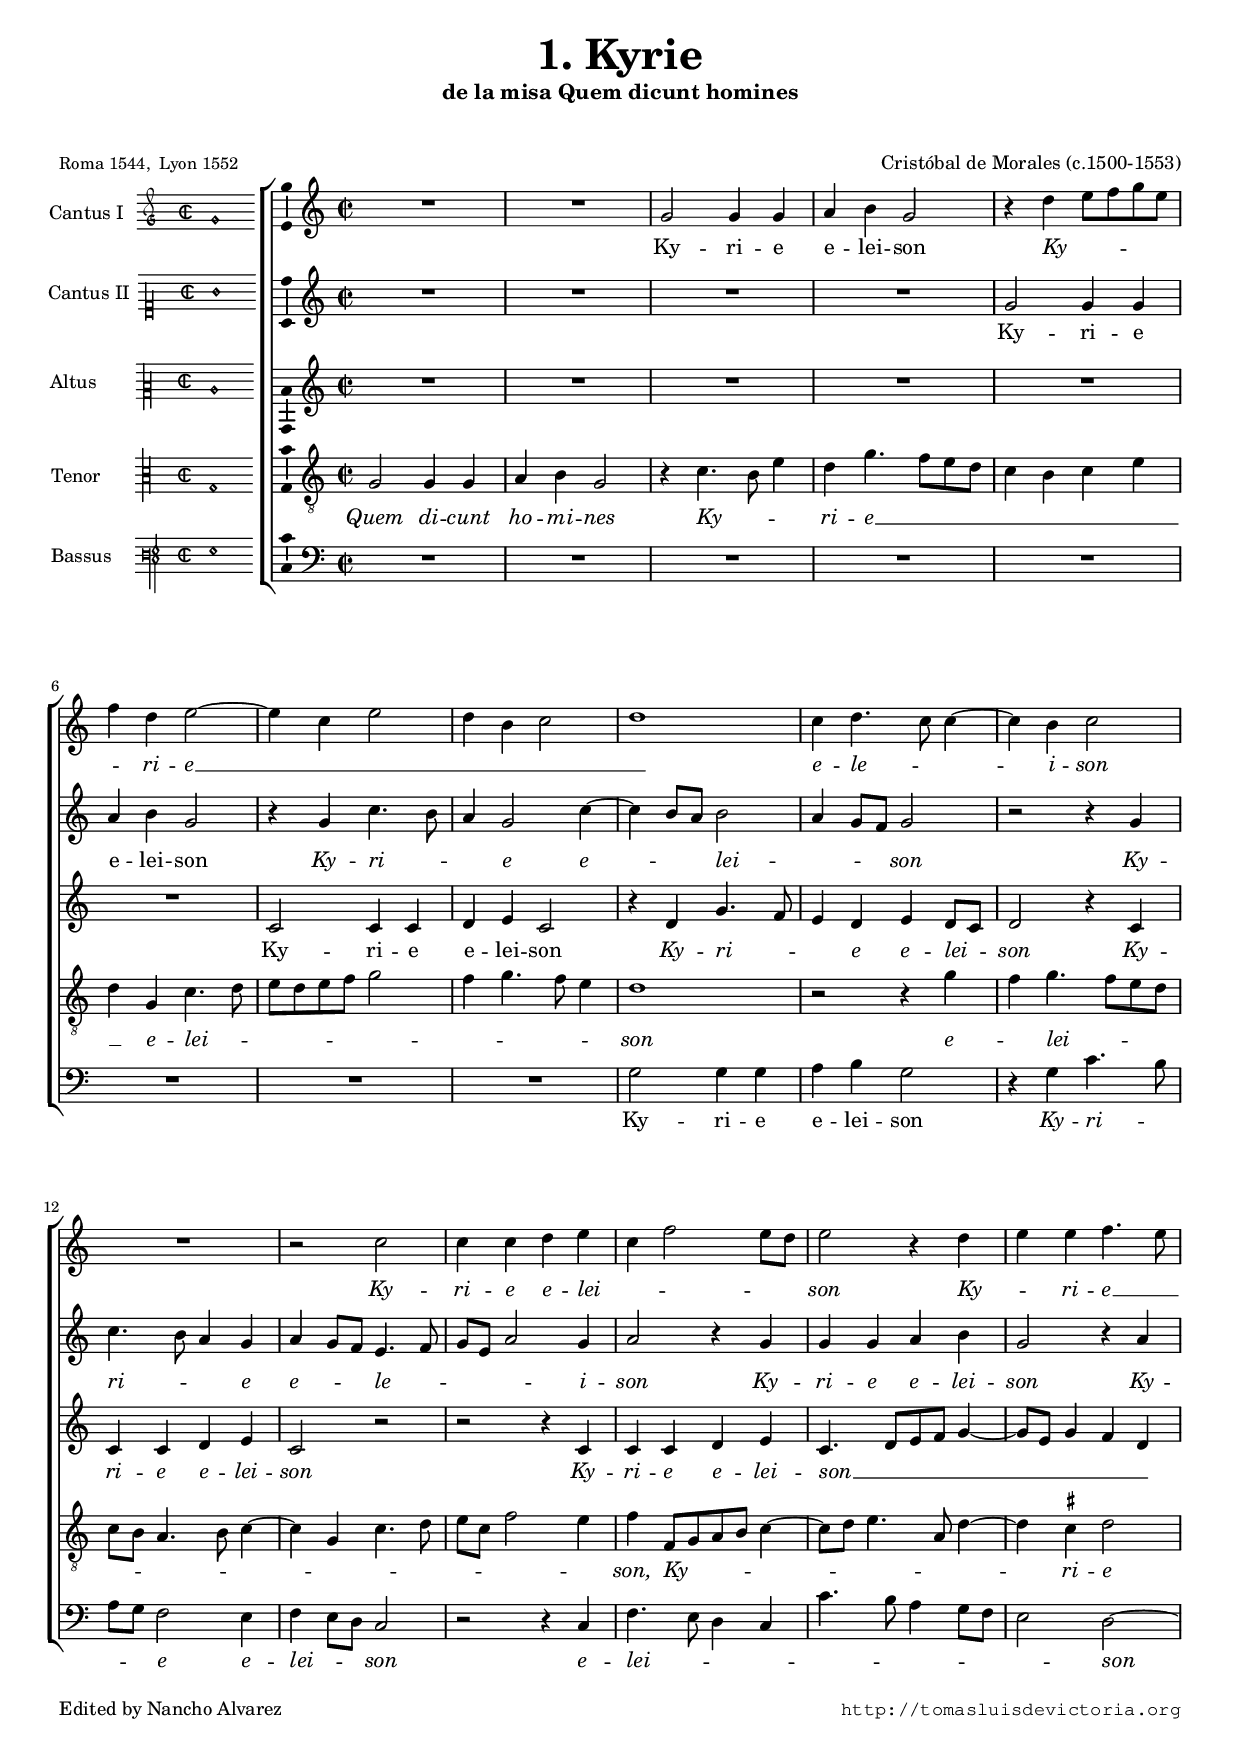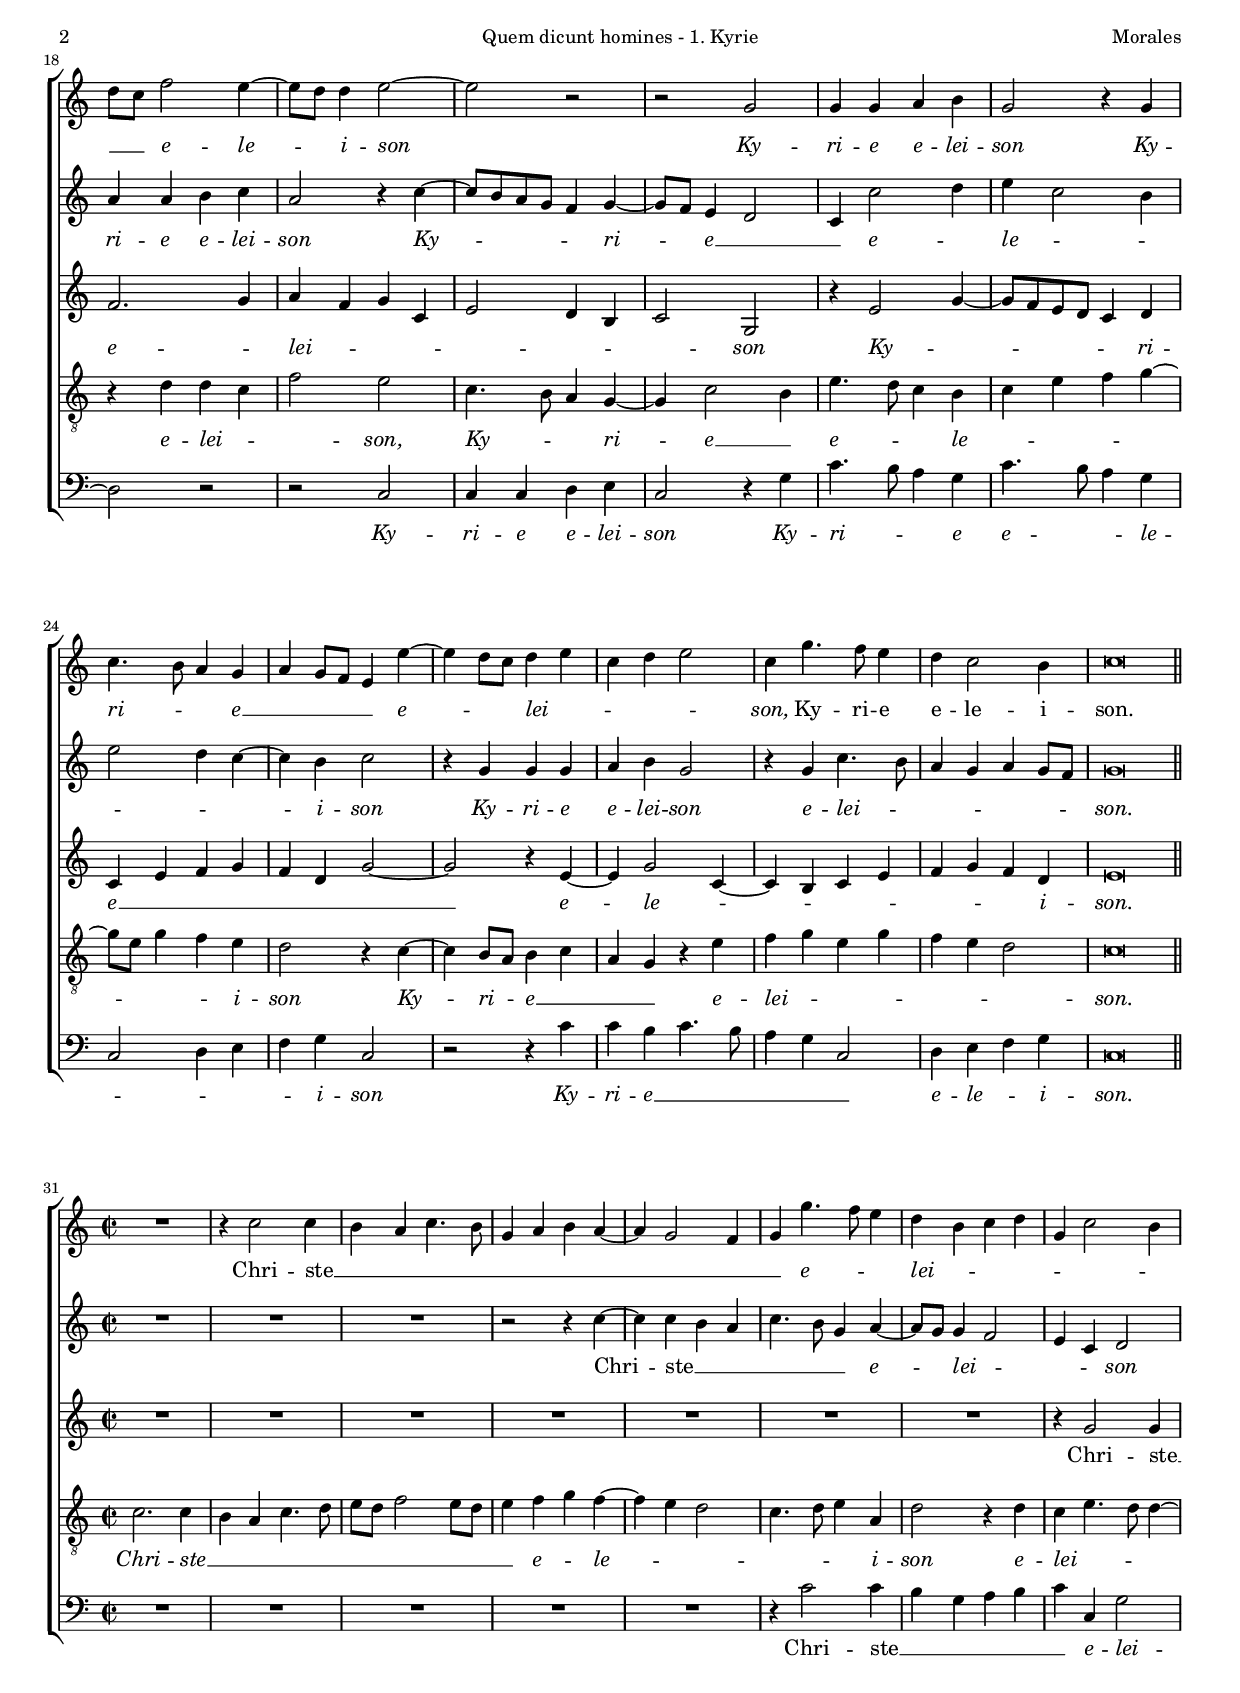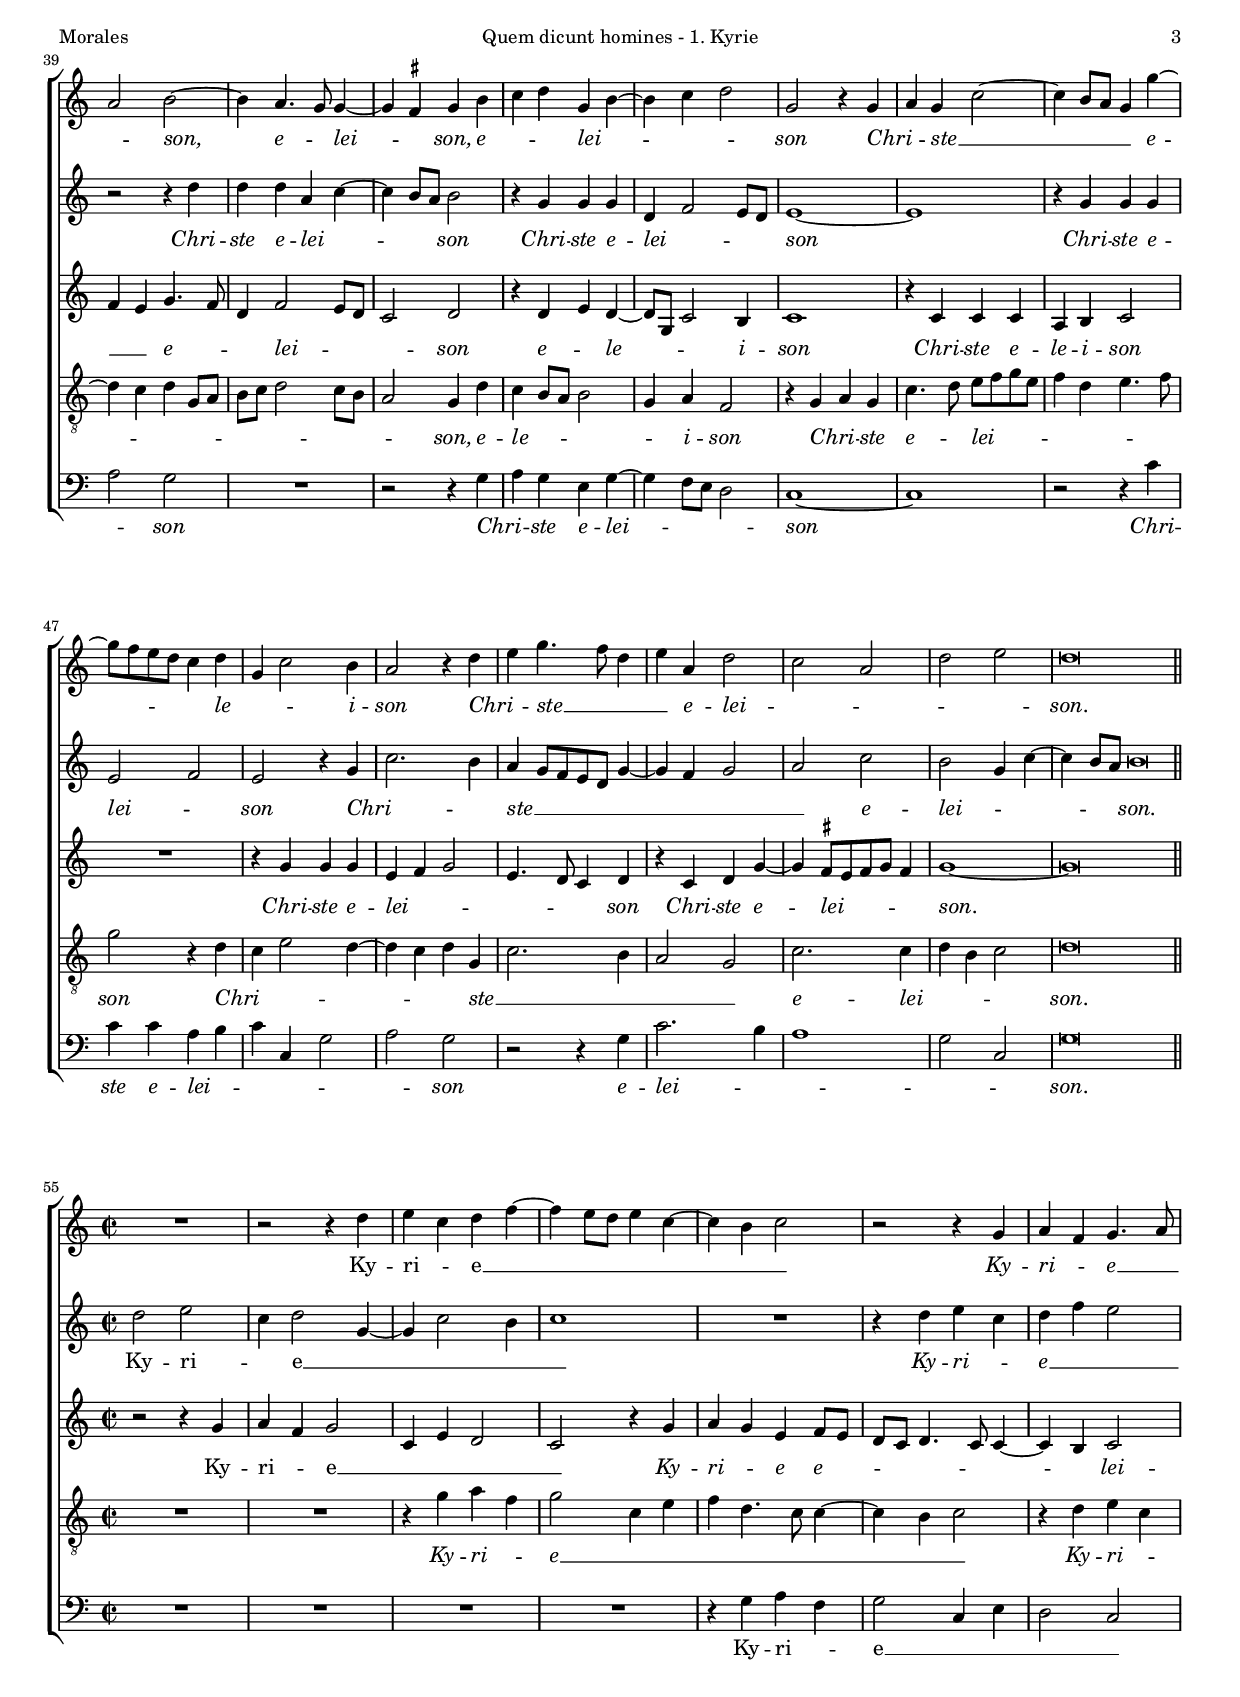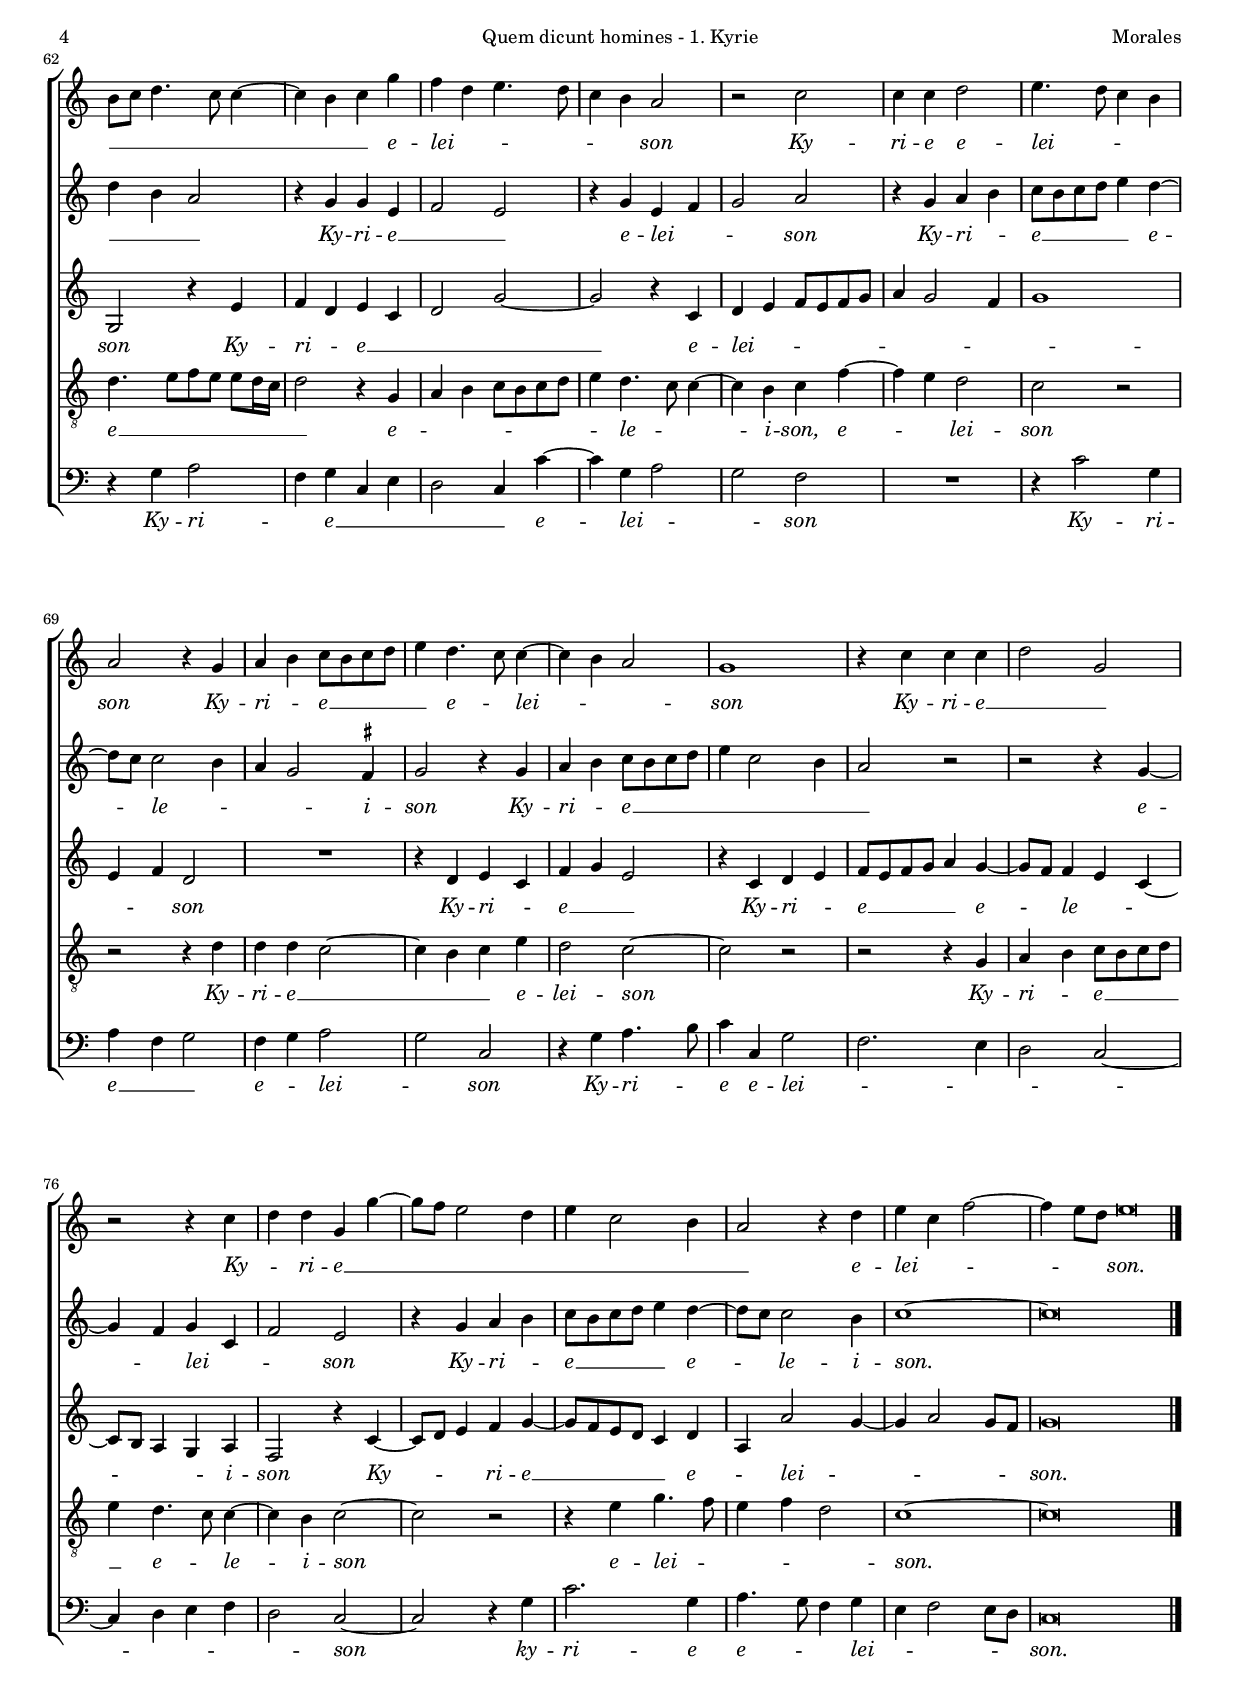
\version "2.18.0"

#(set-default-paper-size "a4")
#(set-global-staff-size 16.4)
#(ly:set-option 'point-and-click #f)
%mobile -s14.5 -i3.2

italicas=\override LyricText.font-shape = #'italic
rectas=\override LyricText.font-shape = #'upright
ss=\once \set suggestAccidentals = ##t
incipitwidth = 20

htitle="Quem dicunt homines - 1. Kyrie"
hcomposer="Morales"

\header {
	title=\markup{\fontsize #3 "1. Kyrie"}
	subtitle="de la misa Quem dicunt homines"
	subsubtitle=\markup{\column{" " " "}}
	composer="Cristóbal de Morales (c.1500-1553)"
        pdfauthor=\composer
	%opus="(-)"
	poet=\markup{\smaller "Roma 1544,  Lyon 1552"} 
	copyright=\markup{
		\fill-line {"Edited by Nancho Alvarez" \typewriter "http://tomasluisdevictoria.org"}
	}
%	tagline=""
}

global={\key c \major \time 2/2 \skip 1*2/2*30 \bar "||" \break
	\override Score.TimeSignature.break-visibility = #'#(#f #t #t)
			\time 2/2 \skip 1*24 \bar "||" \break
			\time 2/2 \skip 1*28 \bar "|."
}


cantus=\relative c''{
	R1*2
	g2 g4 g
	a b g2
	r4 d' e8 f g e
	f4 d e2 ~
	e4 c e2
	d4 b c2
	d1
	c4 d4. c8 c4 ~
	c b c2
	R1
	r2 c
	c4 c d e
	c4 f2 e8 d
	e2 r4 d
	e4 e f4. e8 
	d c f2 e4 ~
	e8 d d4 e2 ~
	e2 r
	r g,
	g4 g a b
	g2 r4 g
	c4. b8 a4 g
	a4 g8 f e4 e' ~
	e d8 c d4 e
	c d e2
	c4 g'4. f8 e4 
	d c2 b4
	c\breve*1/2
	R1
	r4 c2 c4
	b a c4. b8
	g4 a b a ~
	a g2 f4
	g g'4. f8 e4
	d b c d g, c2 b4
	a2 b ~
	b4 a4. g8 g4 ~
	g \ss fis g b % suena antiguo el sostenido
	c d g, b ~
	b c d2
	g,2 r4 g
	a g c2 ~
	c4 b8 a g4 g' ~
	g8 f e d c4 d
	g,4 c2 b4
	a2 r4 d
	e g4. f8 d4
	e a, d2
	c a
	d e
	d\breve*1/2
	R1
	r2 r4 d
	e c d f ~
	f e8 d e4 c ~
	c b c2
	r2 r4 g
	a f g4. a8
	b c d4. c8 c4 ~
	c b c g'
	f d e4. d8
	c4 b a2
	r2 c
	c4 c d2
	e4. d8 c4 b
	a2 r4 g
	a b c8 b c d
	e4 d4. c8 c4 ~
	c b a2
	g1
	r4 c c c
	d2 g,
	r2 r4 c
	d d g, g' ~
	g8 f e2 d4
	e c2 b4
	a2 r4 d
	e c f2 ~
	f4 e8 d e\breve*1/4 
}

cantusdos=\relative c''{
	R1*4
	g2 g4 g
	a b g2
	r4 g c4. b8
	a4 g2 c4 ~
	c b8 a b2
	a4 g8 f g2
	r2 r4 g
	c4. b8a 4 g
	a g8 f e4. f8
	g e a2 g4
	a2 r4 g
	g g a b
	g2 r4 a
	a a b c
	a2 r4 c ~
	c8 b a g f4 g ~
	g8 f e4 d2
	c4 c'2 d4
	e c2 b4
	e2 d4 c ~
	c4 b c2
	r4 g g g
	a b g2
	r4 g c4. b8
	a4 g a g8 f 
	g\breve*1/2 
	R1*3
	r2 r4 c ~
	c c b a
	c4. b8 g4 a ~
	a8 g g4 f2
	e4 c d2
	r2 r4 d'
	d d a c ~
	c4 b8 a b2
	r4 g g g
	d f2 e8 d
	e1 ~
	e
	r4 g g g
	e2 f
	e r4 g
	c2. b4
	a4 g8[ f e d] g4 ~
	g f g2
	a c
	b g4 c ~
	c b8 a b\breve*1/4
	d2 e
	c4 d2 g,4 ~
	g4 c2 b4
	c1
	R1
	r4 d e c
	d f e2
	d4 b a2
	r4 g g e
	f2 e
	r4 g e f
	g2 a
	r4 g a b
	c8 b c d e4 d ~
	d8 c c2 b4
	a4 g2 \ss fis4
	g2 r4 g
	a b c8 b c d
	e4 c2 b4
	a2 r
	r r4 g ~
	g f g c,
	f2 e
	r4 g a b
	c8 b c d e4 d ~
	d8 c c2 b4
	c1 ~
	c\breve*1/2
}

altus=\relative c'{
	R1*6
	c2 c4 c
	d e c2
	r4 d g4. f8
	e4 d e d8 c
	d2 r4 c
	c c d e
	c2 r
	r r4 c
	c4 c d e
	c4. d8[ e f] g4 ~
	g8 e g4 f d
	f2. g4
	a f g c,
	e2 d4 b
	c2 g
	r4 e'2 g4 ~
	g8 f e d c4 d
	c e f g
	f d g2 ~
	g r4 e ~
	e g2 c,4 ~
	c b c e
	f g f d
	e\breve*1/2
	R1*7
	r4 g2 g4
	f e g4. f8
	d4 f2 e8 d
	c2 d
	r4 d e d ~
	d8 g, c2 b4
	c1
	r4 c c c
	a b c2
	R1
	r4 g' g g
	e4 f g2
	e4. d8 c4 d
	r4 c d g ~
	g \ss fis8[ e fis g] fis4
	g1 ~
	g\breve*1/2
	r2 r4 g
	a f g2
	c,4 e d2
	c r4 g'
	a g e f8 e
	d c d4. c8 c4 ~
	c b c2
	g r4 e'
	f d e c
	d2 g ~
	g r4 c,
	d4 e f8 e f g
	a4 g2 f4
	g1
	e4 f d2
	R1
	r4 d e c
	f g e2
	r4 c d e
	f8 e f g a4 g ~
	g8 f f4 e c ~
	c8 b a4 g a
	f2 r4 c' ~
	c8 d e4 f g ~
	g8 f e d c4 d
	a a'2 g4 ~
	g a2 g8 f 
	g\breve*1/2
}

tenor=\relative c'{
	g2 g4 g
	a b g2
	r4 c4. b8 e4
	d g4. f8 e d
	c4 b c e
	d g, c4. d8
	e d e f g2
	f4 g4. f8 e4
	d1
	r2 r4 g
	f g4. f8 e d
	c b a4. b8 c4 ~
	c g c4. d8
	e c f2 e4
	f4 f,8[ g a b] c4 ~
	c8 d e4. a,8 d4 ~
	d \ss cis4 d2
	r4 d d c
	f2 e
	c4. b8 a4 g ~
	g c2 b4
	e4. d8 c4 b
	c e f g ~
	g8 e g4 f e
	d2 r4 c ~
	c4 b8 a b4 c
	a g r4 e'
	f g e g
	f e d2
	c\breve*1/2
	c2. c4
	b a c4. d8
	e d f2 e8 d
	e4 f g f ~
	f e d2
	c4. d8 e4 a,
	d2 r4 d
	c e4. d8 d4 ~
	d c d g,8 a
	b c d2 c8 b
	a2 g4 d'
	c b8 a b2
	g4 a f2
	r4 g a g
	c4. d8 e f g e
	f4 d e4. f8
	g2 r4 d
	c e2 d4 ~
	d4 c d g,
	c2. b4
	a2 g
	c2. c4
	d b c2
	d\breve*1/2
	R1*2
	r4 g a f
	g2 c,4 e
	f d4. c8 c4 ~
	c b c2
	r4 d e c
	d4. e8[ f e] e[ d16 c]
	d2 r4 g,
	a b c8 b c d
	e4 d4. c8 c4 ~
	c4 b c f ~
	f e d2
	c r
	r r4 d
	d d c2 ~
	c4 b c e
	d2 c ~
	c r
	r r4 g
	a b c8 b c d
	e4 d4. c8 c4 ~
	c b c2 ~
	c r
	r4 e g4. f8
	e4 f d2
	c1 ~
	c\breve*1/2
}

bassus=\relative c'{
	R1*8
	g2 g4 g
	a b g2
	r4 g c4. b8
	a g f2 e4
	f e8 d c2
	r2 r4 c
	f4. e8 d4 c
	c'4. b8 a4 g8 f
	e2 d ~
	d r 
	r c
	c4 c d e
	c2 r4 g'
	c4. b8 a4 g
	c4. b8 a4 g
	c,2 d4 e
	f4 g c,2
	r2 r4 c'
	c b c4. b8 a4 g c,2
	d4 e f g
	c,\breve*1/2
	R1*5
	r4 c'2 c4
	b g a b
	c c, g'2
	a g
	R1
	r2 r4 g
	a g e g ~
	g f8 e d2
	c1 ~
	c
	r2 r4 c'
	c c a b 
	c c, g'2
	a2 g
	r2 r4 g
	c2. b4
	a1
	g2 c,
	g'\breve*1/2
	R1*4
	r4 g a f
	g2 c,4 e
	d2 c
	r4 g' a2
	f4 g c, e
	d2 c4 c' ~
	c g a2
	g2 f
	R1
	r4 c'2 g4
	a f g2
	f4 g a2
	g c,
	r4 g' a4. b8
	c4 c, g'2
	f2. e4
	d2 c ~
	c4 d e f
	d2 c ~
	c r4 g'
	c2. g4
	a4. g8 f4 g
	e f2 e8 d
	c\breve*1/2
}

textocantus=\lyricmode{
Ky -- ri -- e e -- lei -- son
\italicas 
Ky -- _ _ _ _ _ ri -- e __ _ _ _ _ _ _ 
e -- le -- _ _ i -- son
Ky -- ri -- e e -- lei -- _ _ _ _ son
Ky -- _ ri -- e __ _ _ _ e -- le -- _ i -- son
Ky -- ri -- e e -- lei -- son
Ky -- ri -- _ _ e __ _ _ _ _ e -- _ _ lei -- _ _ _ _ son,
\rectas 
Ky -- ri -- e e -- le -- i -- son.
Chri -- ste __ _ _ _ _ _ _ _ _ _ _ _ \italicas e -- _ _ lei -- _ _ _ _ _ _ _ son,
e -- _ lei -- _ son,
e -- _ _ lei -- _ _ _ son
Chri -- _ ste __ _ _ _ _ e -- _ _ _ _ le -- _ _ i -- son
Chri -- _ ste __ _ _ _ e -- lei -- _ _ _ _ son.
\rectas 
Ky -- ri -- _ e __ _ _ _ _ _ _ _ 
\italicas 
Ky -- ri -- _ e __ _ _ _ _ _ _ _ _ e -- lei -- _ _ _ _ _ son
Ky -- ri -- e e -- lei -- _ _ _ son
Ky -- ri -- _ e __ _ _ _ _ e -- _ lei -- _ _ son
Ky -- ri -- e __ _ _ 
Ky -- _ ri -- e __ _ _ _ _ _ _ _ _ e -- lei -- _ _ _ _ son.
}

textocantusdos=\lyricmode{
Ky -- ri -- e e -- lei -- son
\italicas 
Ky -- ri -- _ _ e e -- _ _ lei -- _ _ _ son
Ky -- ri -- _ _ e e -- _ _ le -- _ _ _ _ i -- son
Ky -- ri -- e e -- lei -- son
Ky -- ri -- e e -- lei -- son
Ky -- _ _ _ _ ri -- _ e __ _ _ e -- _ le -- _ _ _ _ _ i -- son
Ky -- ri -- e e -- lei -- son
e -- lei -- _ _ _ _ _ _ son.
\rectas 
Chri -- ste __ _ _ _ _ _ 
\italicas e -- _ lei -- _ _ _ son
Chri -- ste e -- lei -- _ _ _ son
Chri -- ste e -- lei -- _ _ _ son
Chri -- ste e -- lei -- _ son
Chri -- _ _ ste __ _ _ _ _ _ _ _ _ e -- lei -- _ _ _ _ son.
\rectas 
Ky -- ri -- _ e __ _ _ _ _ 
\italicas
Ky -- ri -- _ e __ _ _ _ _ _ 
Ky -- ri -- e __ _ _ 
e -- lei -- _ _ son
Ky -- ri -- _ e __ _ _ _ _ e -- _ le -- _ _ _ i -- son
Ky -- ri -- _ e __ _ _ _ _ _ _ _ 
e -- _ lei -- _ _ son
Ky -- ri -- _ e __ _ _ _ _ e -- _ le -- i -- son.
}

textoaltus=\lyricmode{
Ky -- ri -- e e -- lei -- son
\italicas 
Ky -- ri -- _ _ e e -- lei -- _ son
Ky -- ri -- e e -- lei -- son
Ky -- ri -- e e -- lei -- son __ _ _ _ _ _ _ _ _ e -- _ lei -- _ _ _ _ _ _ _ son
Ky -- _ _ _ _ _ ri -- e __ _ _ _ _ _ _ 
e -- le -- _ _ _ _ _ _ _ i -- son.
\rectas
Chri -- ste __ _ _ \italicas 
e -- _ _ lei -- _ _ _ son
e -- _ le -- _ _ i -- son
Chri -- ste e -- le -- i -- son
Chri -- ste e -- lei -- _ _ _ _ _ son
Chri -- ste e -- lei -- _ _ _ _ son.
\rectas 
Ky -- ri -- _ e __ _ _ _ _
\italicas 
Ky -- ri -- _ e e -- _ _ _ _ _ _ _ lei -- son
Ky -- ri -- _ e __ _ _ _ 
e -- lei -- _ _ _ _ _ _ _ _ _ _ _ son
Ky -- ri -- _ e __ _ _ 
Ky -- ri -- _ e __ _ _ _ _ e -- _ le -- _ _ _ _ _ i -- son
Ky -- _ _ ri -- e __ _ _ _ _ e -- _ lei -- _ _ _ _ son.
}

textotenor=\lyricmode{
\italicas Quem di -- cunt ho -- mi -- nes % el original (1552) solo incluye esta frase
Ky -- _ _ ri -- e __ _ _ _ _ _ _ _ _ e -- lei -- _ _ _ _ _ _ _ _ _ _ son
e -- _ lei -- _ _ _ _ _ _ _ _ _ _ _ _ _ _ _ son,
Ky -- _ _ _ _ _ _ _ _ ri -- e
e -- lei -- _ _ son,
Ky -- _ _ ri -- e __ _ e -- _ _ le -- _ _ _ _ _ _ _ i -- son
Ky -- ri -- _ e __ _ _ _ 
e -- lei -- _ _ _ _ _ _ son.
Chri -- ste __ _ _ _ _ _ _ _ _ _ _ e -- _ le -- _ _ _ _ _ i -- son
e -- lei -- _ _ _ _ _ _ _ _ _ _ _ _ _ son,
e -- le -- _ _ _ _ i -- son
Chri -- _ ste e -- _ lei -- _ _ _ _ _ _ _ son
Chri -- _ _ _ _ _ ste __ _ _ _ _ e -- lei -- _ _ _ son.
Ky -- ri -- _ e __ _ _ _ _ _ _ _ _ 
Ky -- ri -- _ e __ _ _ _ _ _ _ _ 
e -- _ _ _ _ _ _ _ le -- _ _ i -- son,
e -- _ lei -- son
Ky -- ri -- e __ _ _ _ e -- lei -- son
Ky -- ri -- _ e __ _ _ _ _ e -- _ le -- i -- son
e -- lei -- _ _ _ _ son.
}

textobassus=\lyricmode{
Ky -- ri -- e e -- lei -- son
\italicas 
Ky -- ri -- _ _ _ e e -- lei -- _ _ son
e -- lei -- _ _ _ _ _ _ _ _ _ son
Ky -- ri -- e e -- lei -- son
Ky -- ri -- _ _ e e -- _ _ le -- _ _ _ _ i -- son
Ky -- ri -- e __ _ _ _ _ _ e -- le -- _ i -- son.
\rectas 
Chri -- ste __ _ _ _ _ _ \italicas e -- lei -- _ son
Chri -- _ ste e -- lei -- _ _ _ son
Chri -- ste e -- lei -- _ _ _ _ _ son
e -- lei -- _ _ _ _ son.
\rectas 
Ky -- ri -- _ e __ _ _ _ _ 
\italicas 
Ky -- ri -- _ e __ _ _ _ _ e -- lei -- _ _ son
Ky -- ri -- e __ _ _ e -- _ lei -- _ son
Ky -- ri -- _ e e -- lei -- _ _ _ _ _ _ _ _ son
ky -- ri -- e e -- _ _ lei -- _ _ _ _ son.
}


incipitcantus=\markup{
	\score{
		{ 
		\set Staff.instrumentName="Cantus I  "
		\override NoteHead.style = #'neomensural
		\override Staff.TimeSignature.style = #'neomensural
		\cadenzaOn 
		\clef "petrucci-g"
		\key c \major
		\time 2/2
		g'1
		} 
	\layout { line-width=\incipitwidth indent = 0 }
	}
}

incipitcantusdos=\markup{
	\score{
		{ 
		\set Staff.instrumentName="Cantus II "
		\override NoteHead.style = #'neomensural
		\override Staff.TimeSignature.style = #'neomensural
		\cadenzaOn 
		\clef "petrucci-c1"
		\key c \major
		\time 2/2
		g'1
		} 
	\layout { line-width=\incipitwidth indent = 0 }
	}
}

incipitaltus=\markup{
	\score{
		{ 
		\set Staff.instrumentName="Altus       "
		\override NoteHead.style = #'neomensural 
		\override Staff.TimeSignature.style = #'neomensural
		\cadenzaOn 
		\clef "petrucci-c2"
		\key c \major
		\time 2/2
		c'1
		} 
	\layout { line-width=\incipitwidth indent = 0 }
	}
}


incipittenor=\markup{
	\score{
		{ 
		\set Staff.instrumentName="Tenor      "
		\override NoteHead.style = #'neomensural 
		\override Staff.TimeSignature.style = #'neomensural
		\cadenzaOn 
		\clef "petrucci-c3"
		\key c \major
		\time 2/2
		g1
		} 
	\layout { line-width=\incipitwidth indent=0 }
	}
}

incipitbassus=\markup{
	\score{
		{ 
		\set Staff.instrumentName="Bassus    "
		\override NoteHead.style = #'neomensural
		\override Staff.TimeSignature.style = #'neomensural
		\cadenzaOn 
		\clef "petrucci-f3"
		\key c \major
		\time 2/2
		g1
		} 
	\layout { line-width=\incipitwidth indent = 0 }
	}
}


\score {\transpose c' c'{
\new ChoirStaff<<

	\new Staff <<\global
	\new Voice="v1" {
		\set Staff.instrumentName=\incipitcantus
		\clef "treble"
		\cantus }
	\new Lyrics \lyricsto "v1" {\textocantus }
	>>

	\new Staff <<\global
	\new Voice="v5" {
		\set Staff.instrumentName=\incipitcantusdos
		\clef "treble"
		\cantusdos }
	\new Lyrics \lyricsto "v5" {\textocantusdos }
	>>

	\new Staff <<\global
	\new Voice="v2" {
		\set Staff.instrumentName=\incipitaltus
		\clef "treble"
		\altus }
	\new Lyrics \lyricsto "v2" {\textoaltus }
	>>
	
	\new Staff <<\global
	\new Voice="v3" {
		\set Staff.instrumentName=\incipittenor
		\clef "G_8"
		\tenor }
	\new Lyrics \lyricsto "v3" {\textotenor }
	>>

	\new Staff <<\global
	\new Voice="v4" {
		\set Staff.instrumentName=\incipitbassus
		\clef "bass"
		\bassus }
	\new Lyrics \lyricsto "v4" {\textobassus }
	>>
	
>>

	} % transpose

\layout{ 
	\context {\Lyrics 
		\override VerticalAxisGroup.staff-affinity = #UP
		\override VerticalAxisGroup.nonstaff-relatedstaff-spacing =
			#'((basic-distance . 0) (minimum-distance . 0) (padding . 1))
		\override LyricText.font-size = #1.2
		\override LyricHyphen.minimum-distance = #0.5
	}
	\context {\Score 
		\override BarNumber.padding = #2 
	}
	\context {\Voice 
		%melismaBusyProperties = #'()
		%autoBeaming = ##f
	}
	%\context { \Staff \RemoveEmptyStaves }
	\context {\Staff 
		\override VerticalAxisGroup.staff-staff-spacing =
			#'((basic-distance . 11) (minimum-distance . 0) (padding . 1))
		\consists Ambitus_engraver 
		\override LigatureBracket.padding = #1
	}
}

%\midi {}

}


\paper{
	evenHeaderMarkup=\markup  \fill-line { \fromproperty #'page:page-number-string \htitle \hcomposer }
	oddHeaderMarkup= \markup  \fill-line { \on-the-fly #not-first-page \hcomposer \on-the-fly #not-first-page \htitle \on-the-fly #not-first-page \fromproperty #'page:page-number-string }
	%system-count=8
	ragged-last-bottom = ##f
	indent=3.6\cm
	system-system-spacing =
	#'((basic-distance . 20) (minimum-distance . 0) (padding . 5))
	top-system-spacing = % header
	#'((basic-distance . 8) (minimum-distance . 0) (padding . 0))
	last-bottom-spacing = % footer
	#'((basic-distance . 12) (minimum-distance . 0) (padding . 0))
	%top-markup-spacing #'basic-distance = 0
	markup-system-spacing #'basic-distance = 20

}
